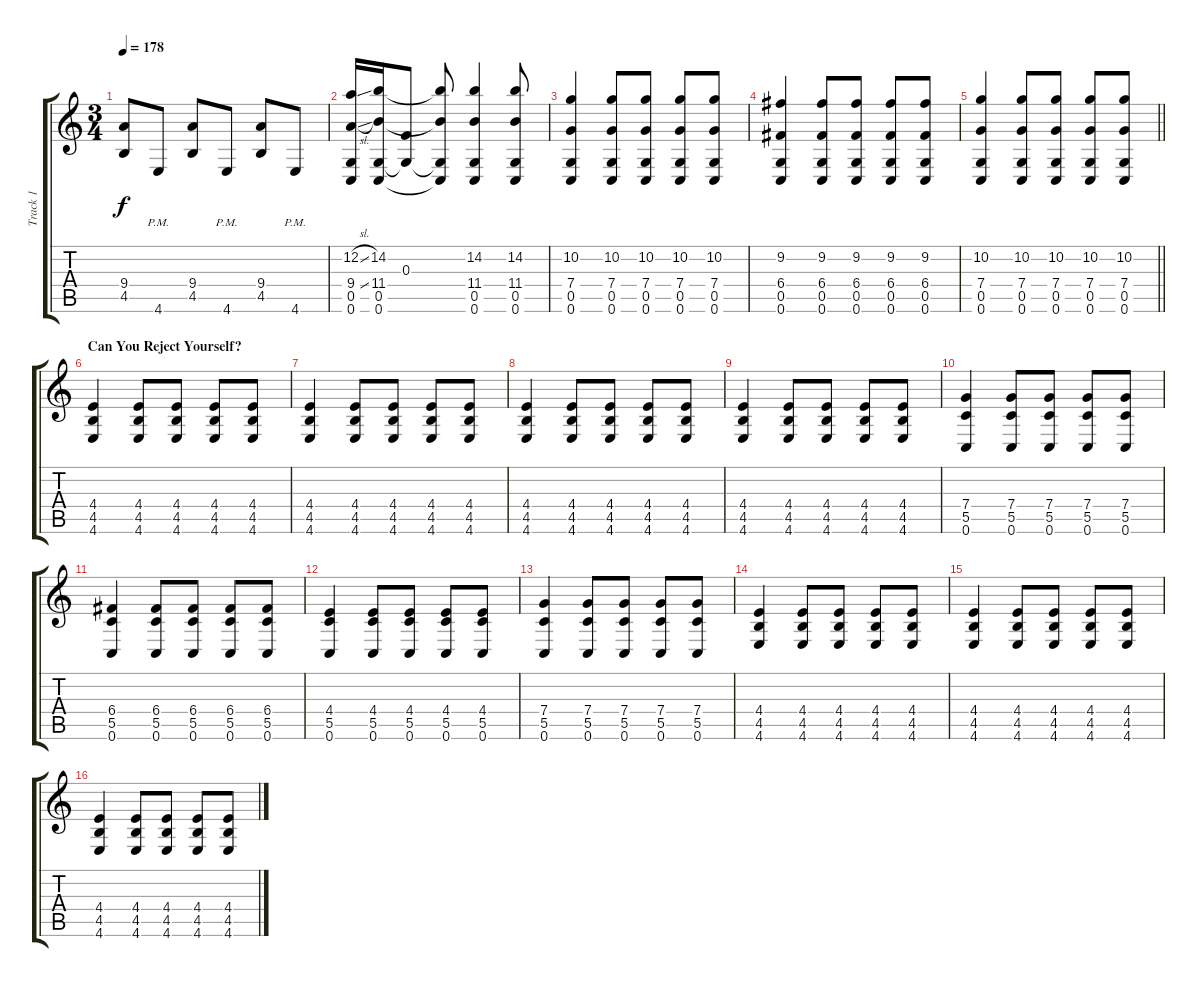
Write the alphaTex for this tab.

\track ("Track 1" "Track 1") {instrument distortionguitar}
\staff {score tabs}
\tuning (D4 A3 F3 C3 G2 C2) {hide}
\ts (3 4)
\tempo 178
\clef g2
\ks c
(9.4 4.5).8{dy f} 4.6{pm}.8 (9.4 4.5).8 4.6{pm}.8 (9.4 4.5).8 4.6{pm}.8 |
(12.2{sl} 9.4{sl} 0.5 0.6).16{instrument distortionguitar} (14.2 11.4 0.5 0.6).16 (0.3 0.5{t}).8 (14.2{t} 11.4{t} 0.5{t} 0.6{t}).8 (14.2 11.4 0.5 0.6).4 (14.2 11.4 0.5 0.6).8 |
(10.2 7.4 0.5 0.6).4 (10.2 7.4 0.5 0.6).8 (10.2 7.4 0.5 0.6).8 (10.2 7.4 0.5 0.6).8 (10.2 7.4 0.5 0.6).8 |
(9.2 6.4 0.5 0.6).4 (9.2 6.4 0.5 0.6).8 (9.2 6.4 0.5 0.6).8 (9.2 6.4 0.5 0.6).8 (9.2 6.4 0.5 0.6).8 |
\barLineRight lightlight
(10.2 7.4 0.5 0.6).4 (10.2 7.4 0.5 0.6).8 (10.2 7.4 0.5 0.6).8 (10.2 7.4 0.5 0.6).8 (10.2 7.4 0.5 0.6).8 |
\section ("" "Can You Reject Yourself?")
(4.4 4.5 4.6).4 (4.4 4.5 4.6).8 (4.4 4.5 4.6).8 (4.4 4.5 4.6).8 (4.4 4.5 4.6).8 |
(4.4 4.5 4.6).4 (4.4 4.5 4.6).8 (4.4 4.5 4.6).8 (4.4 4.5 4.6).8 (4.4 4.5 4.6).8 |
(4.4 4.5 4.6).4 (4.4 4.5 4.6).8 (4.4 4.5 4.6).8 (4.4 4.5 4.6).8 (4.4 4.5 4.6).8 |
(4.4 4.5 4.6).4 (4.4 4.5 4.6).8 (4.4 4.5 4.6).8 (4.4 4.5 4.6).8 (4.4 4.5 4.6).8 |
(7.4 5.5 0.6).4 (7.4 5.5 0.6).8 (7.4 5.5 0.6).8 (7.4 5.5 0.6).8 (7.4 5.5 0.6).8 |
(6.4 5.5 0.6).4 (6.4 5.5 0.6).8 (6.4 5.5 0.6).8 (6.4 5.5 0.6).8 (6.4 5.5 0.6).8 |
(4.4 5.5 0.6).4 (4.4 5.5 0.6).8 (4.4 5.5 0.6).8 (4.4 5.5 0.6).8 (4.4 5.5 0.6).8 |
(7.4 5.5 0.6).4 (7.4 5.5 0.6).8 (7.4 5.5 0.6).8 (7.4 5.5 0.6).8 (7.4 5.5 0.6).8 |
(4.4 4.5 4.6).4 (4.4 4.5 4.6).8 (4.4 4.5 4.6).8 (4.4 4.5 4.6).8 (4.4 4.5 4.6).8 |
(4.4 4.5 4.6).4 (4.4 4.5 4.6).8 (4.4 4.5 4.6).8 (4.4 4.5 4.6).8 (4.4 4.5 4.6).8 |
(4.4 4.5 4.6).4 (4.4 4.5 4.6).8 (4.4 4.5 4.6).8 (4.4 4.5 4.6).8 (4.4 4.5 4.6).8
